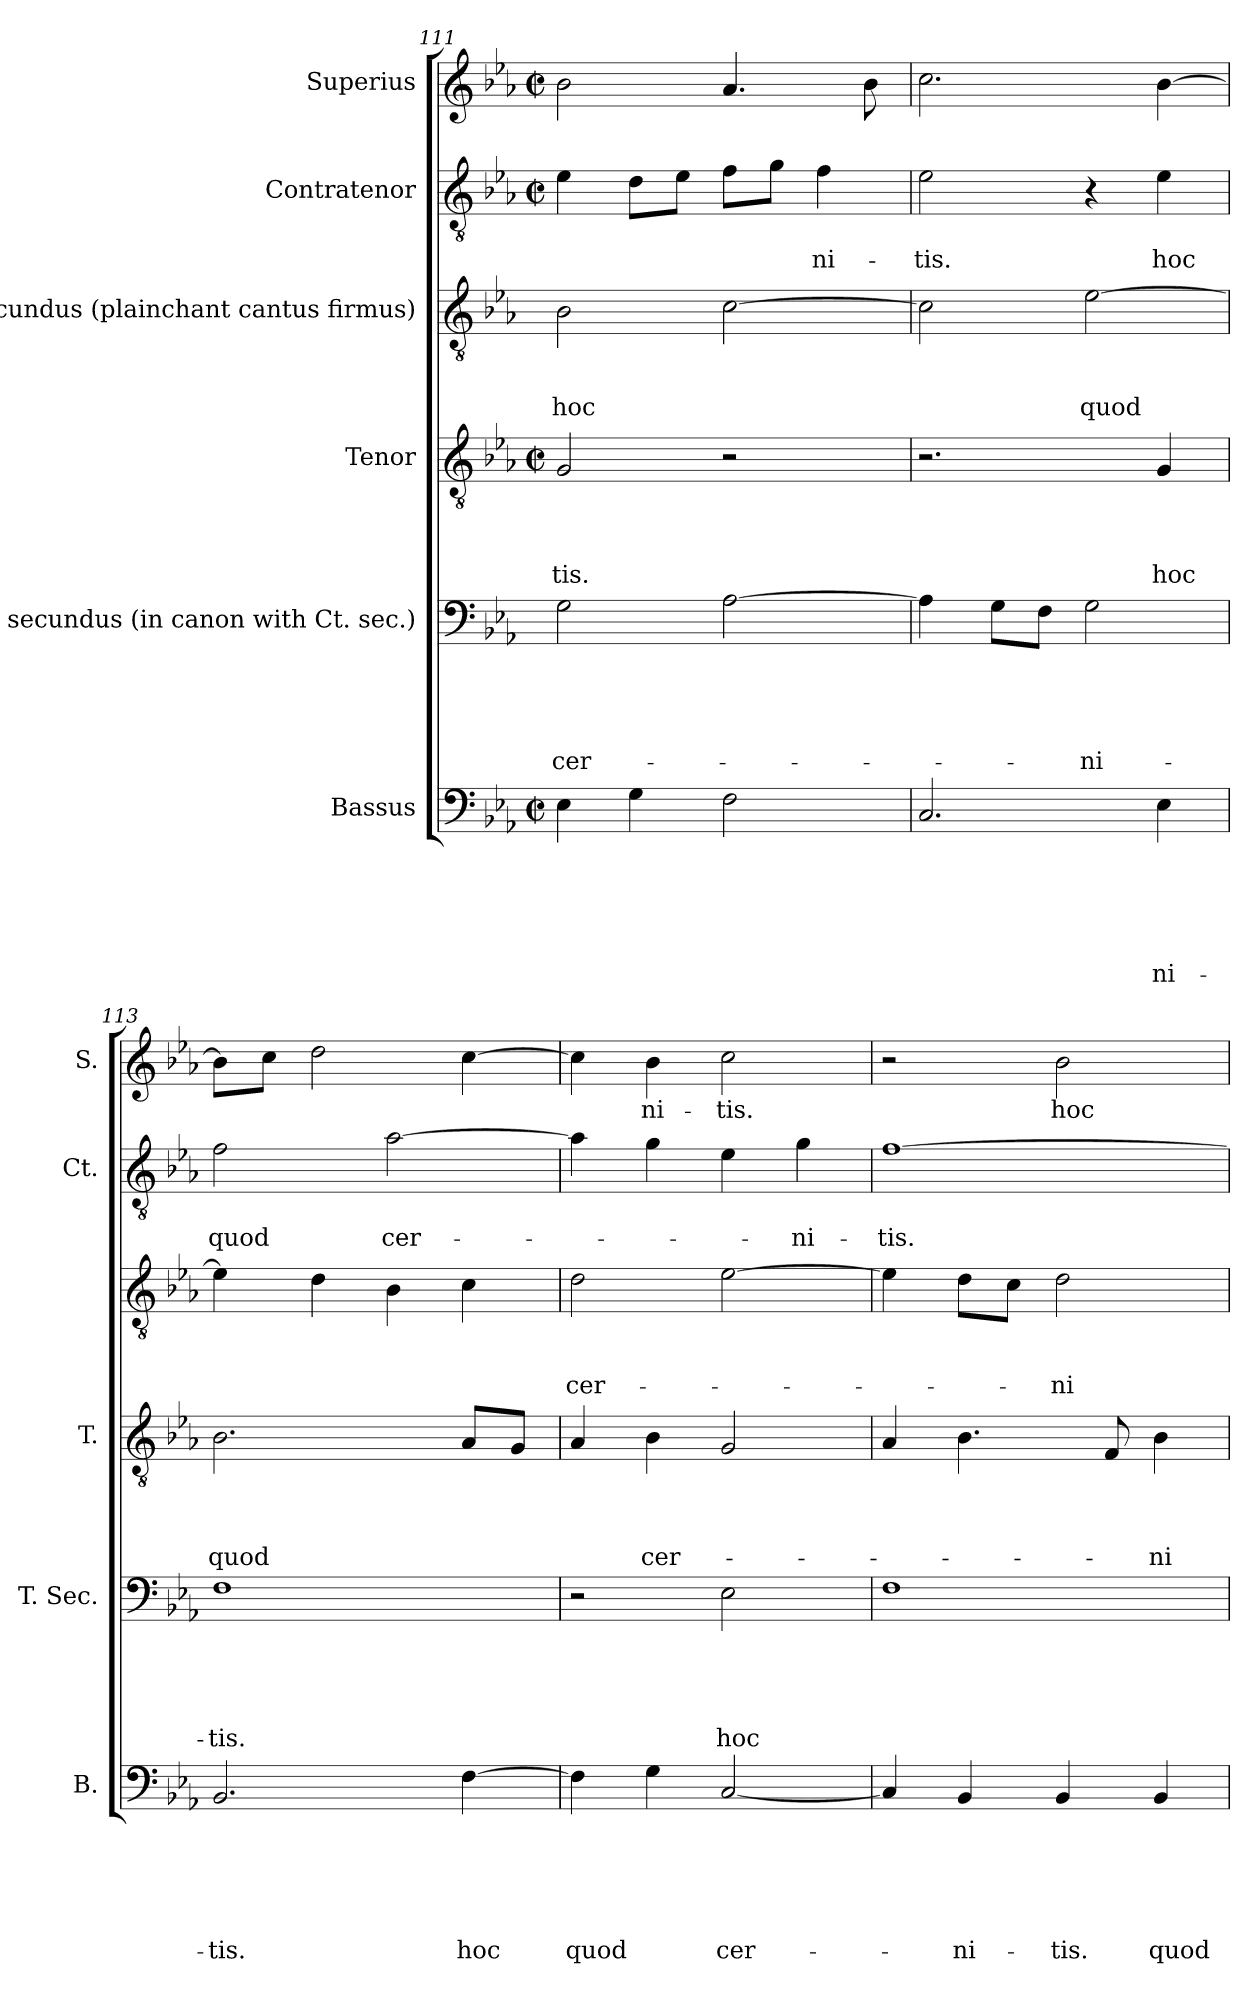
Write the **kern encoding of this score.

**kern	**text	**text	**text	**text	**text	**text	**kern	**text	**text	**text	**text	**text	**kern	**text	**text	**text	**text	**kern	**text	**text	**text	**kern	**text	**text	**kern	**text
*part6	*part6	*part6	*part6	*part6	*part6	*part6	*part5	*part5	*part5	*part5	*part5	*part5	*part4	*part4	*part4	*part4	*part4	*part3	*part3	*part3	*part3	*part2	*part2	*part2	*part1	*part1
*staff6	*staff6	*staff6	*staff6	*staff6	*staff6	*staff6	*staff5	*staff5	*staff5	*staff5	*staff5	*staff5	*staff4	*staff4	*staff4	*staff4	*staff4	*staff3	*staff3	*staff3	*staff3	*staff2	*staff2	*staff2	*staff1	*staff1
*I"Bassus	*	*	*	*	*	*	*I"Tenor secundus (in canon with Ct. sec.)	*	*	*	*	*	*I"Tenor	*	*	*	*	*I"secundus (plainchant cantus firmus)	*	*	*	*I"Contratenor	*	*	*I"Superius	*
*I'B.	*	*	*	*	*	*	*I'T. Sec.	*	*	*	*	*	*I'T.	*	*	*	*	*	*	*	*	*I'Ct.	*	*	*I'S.	*
!!LO:PB:g=z
*clefF4	*	*	*	*	*	*	*clefF4	*	*	*	*	*	*clefGv2	*	*	*	*	*clefGv2	*	*	*	*clefGv2	*	*	*clefG2	*
*k[b-e-a-]	*	*	*	*	*	*	*k[b-e-a-]	*	*	*	*	*	*k[b-e-a-]	*	*	*	*	*k[b-e-a-]	*	*	*	*k[b-e-a-]	*	*	*k[b-e-a-]	*
*E-:	*	*	*	*	*	*	*E-:	*	*	*	*	*	*E-:	*	*	*	*	*E-:	*	*	*	*E-:	*	*	*E-:	*
*M2/2	*	*	*	*	*	*	*	*	*	*	*	*	*M2/2	*	*	*	*	*	*	*	*	*M2/2	*	*	*M2/2	*
*met(c|)	*	*	*	*	*	*	*	*	*	*	*	*	*met(c|)	*	*	*	*	*	*	*	*	*met(c|)	*	*	*met(c|)	*
=111	=111	=111	=111	=111	=111	=111	=111	=111	=111	=111	=111	=111	=111	=111	=111	=111	=111	=111	=111	=111	=111	=111	=111	=111	=111	=111
!	!	!	!	!	!	!	!	!	!	!	!	!LO:LY:b	!	!	!	!	!LO:LY:b	!	!	!	!LO:LY:b	!	!	!	!	!
4E-\	.	.	.	.	.	.	2G\	.	.	.	.	cer-	2G/	.	.	.	-tis.	2B-\	.	.	hoc	4e-\	.	.	2b-\	.
4G\	.	.	.	.	.	.	.	.	.	.	.	.	.	.	.	.	.	.	.	.	.	8d\L	.	.	.	.
.	.	.	.	.	.	.	.	.	.	.	.	.	.	.	.	.	.	.	.	.	.	8e-\J	.	.	.	.
2F\	.	.	.	.	.	.	[>2A-\	.	.	.	.	.	2r	.	.	.	.	[>2c\	.	.	.	8f\L	.	.	4.a-/	.
.	.	.	.	.	.	.	.	.	.	.	.	.	.	.	.	.	.	.	.	.	.	8g\J	.	.	.	.
!	!	!	!	!	!	!	!	!	!	!	!	!	!	!	!	!	!	!	!	!	!	!	!	!LO:LY:b	!	!
.	.	.	.	.	.	.	.	.	.	.	.	.	.	.	.	.	.	.	.	.	.	4f\	.	-ni-	.	.
.	.	.	.	.	.	.	.	.	.	.	.	.	.	.	.	.	.	.	.	.	.	.	.	.	8b-\	.
=112	=112	=112	=112	=112	=112	=112	=112	=112	=112	=112	=112	=112	=112	=112	=112	=112	=112	=112	=112	=112	=112	=112	=112	=112	=112	=112
!	!	!	!	!	!	!	!	!	!	!	!	!	!	!	!	!	!	!	!	!	!	!	!	!LO:LY:b	!	!
2.C/	.	.	.	.	.	.	4A-\]	.	.	.	.	.	2.r	.	.	.	.	2c\]	.	.	.	2e-\	.	-tis.	2.cc\	.
.	.	.	.	.	.	.	8G\L	.	.	.	.	.	.	.	.	.	.	.	.	.	.	.	.	.	.	.
.	.	.	.	.	.	.	8F\J	.	.	.	.	.	.	.	.	.	.	.	.	.	.	.	.	.	.	.
!	!	!	!	!	!	!	!	!	!	!	!	!LO:LY:b	!	!	!	!	!	!	!	!	!LO:LY:b	!	!	!	!	!
.	.	.	.	.	.	.	2G\	.	.	.	.	-ni-	.	.	.	.	.	[>2e-\	.	.	quod	4r	.	.	.	.
!	!	!	!	!	!	!LO:LY:b	!	!	!	!	!	!	!	!	!	!	!LO:LY:b	!	!	!	!	!	!	!LO:LY:b	!	!
4E-\	.	.	.	.	.	-ni-	.	.	.	.	.	.	4G/	.	.	.	hoc	.	.	.	.	4e-\	.	hoc	[>4b-\	.
=113	=113	=113	=113	=113	=113	=113	=113	=113	=113	=113	=113	=113	=113	=113	=113	=113	=113	=113	=113	=113	=113	=113	=113	=113	=113	=113
!	!	!	!	!	!	!LO:LY:b	!	!	!	!	!	!LO:LY:b	!	!	!	!	!LO:LY:b	!	!	!	!	!	!	!LO:LY:b	!	!
2.BB-/	.	.	.	.	.	-tis.	1F	.	.	.	.	-tis.	2.B-\	.	.	.	quod	4e-\]	.	.	.	2f\	.	quod	8b-\L]	.
.	.	.	.	.	.	.	.	.	.	.	.	.	.	.	.	.	.	.	.	.	.	.	.	.	8cc\J	.
.	.	.	.	.	.	.	.	.	.	.	.	.	.	.	.	.	.	4d\	.	.	.	.	.	.	2dd\	.
!	!	!	!	!	!	!	!	!	!	!	!	!	!	!	!	!	!	!	!	!	!	!	!	!LO:LY:b	!	!
.	.	.	.	.	.	.	.	.	.	.	.	.	.	.	.	.	.	4B-\	.	.	.	[>2a-\	.	cer-	.	.
!	!	!	!	!	!	!LO:LY:b	!	!	!	!	!	!	!	!	!	!	!	!	!	!	!	!	!	!	!	!
[>4F\	.	.	.	.	.	hoc	.	.	.	.	.	.	8A-/L	.	.	.	.	4c\	.	.	.	.	.	.	[>4cc\	.
.	.	.	.	.	.	.	.	.	.	.	.	.	8G/J	.	.	.	.	.	.	.	.	.	.	.	.	.
=114	=114	=114	=114	=114	=114	=114	=114	=114	=114	=114	=114	=114	=114	=114	=114	=114	=114	=114	=114	=114	=114	=114	=114	=114	=114	=114
!	!	!	!	!	!	!LO:LY:b	!	!	!	!	!	!	!	!	!	!	!	!	!	!	!LO:LY:b	!	!	!	!	!
4F\]	.	.	.	.	.	quod	2r	.	.	.	.	.	4A-/	.	.	.	.	2d\	.	.	cer-	4a-\]	.	.	4cc\]	.
!	!	!	!	!	!	!	!	!	!	!	!	!	!	!	!	!	!LO:LY:b	!	!	!	!	!	!	!	!	!LO:LY:b
4G\	.	.	.	.	.	.	.	.	.	.	.	.	4B-\	.	.	.	cer-	.	.	.	.	4g\	.	.	4b-\	-ni-
!	!	!	!	!	!	!LO:LY:b	!	!	!	!	!	!LO:LY:b	!	!	!	!	!	!	!	!	!	!	!	!	!	!LO:LY:b
[<2C/	.	.	.	.	.	cer-	2E-\	.	.	.	.	hoc	2G/	.	.	.	.	[>2e-\	.	.	.	4e-\	.	.	2cc\	-tis.
!	!	!	!	!	!	!	!	!	!	!	!	!	!	!	!	!	!	!	!	!	!	!	!	!LO:LY:b	!	!
.	.	.	.	.	.	.	.	.	.	.	.	.	.	.	.	.	.	.	.	.	.	4g\	.	-ni-	.	.
=115	=115	=115	=115	=115	=115	=115	=115	=115	=115	=115	=115	=115	=115	=115	=115	=115	=115	=115	=115	=115	=115	=115	=115	=115	=115	=115
!	!	!	!	!	!	!	!	!	!	!	!	!	!	!	!	!	!	!	!	!	!	!	!	!LO:LY:b	!	!
4C/]	.	.	.	.	.	.	1F	.	.	.	.	.	4A-/	.	.	.	.	4e-\]	.	.	.	[>1f	.	-tis.	2r	.
!	!	!	!	!	!	!LO:LY:b	!	!	!	!	!	!	!	!	!	!	!	!	!	!	!	!	!	!	!	!
4BB-/	.	.	.	.	.	-ni-	.	.	.	.	.	.	4.B-\	.	.	.	.	8d\L	.	.	.	.	.	.	.	.
.	.	.	.	.	.	.	.	.	.	.	.	.	.	.	.	.	.	8c\J	.	.	.	.	.	.	.	.
!	!	!	!	!	!	!LO:LY:b	!	!	!	!	!	!	!	!	!	!	!	!	!	!	!LO:LY:b	!	!	!	!	!LO:LY:b
4BB-/	.	.	.	.	.	-tis.	.	.	.	.	.	.	.	.	.	.	.	2d\	.	.	-ni-	.	.	.	2b-\	hoc
.	.	.	.	.	.	.	.	.	.	.	.	.	8F/	.	.	.	.	.	.	.	.	.	.	.	.	.
!	!	!	!	!	!	!LO:LY:b	!	!	!	!	!	!	!	!	!	!	!LO:LY:b	!	!	!	!	!	!	!	!	!
4BB-/	.	.	.	.	.	quod	.	.	.	.	.	.	4B-\	.	.	.	-ni-	.	.	.	.	.	.	.	.	.
=	=	=	=	=	=	=	=	=	=	=	=	=	=	=	=	=	=	=	=	=	=	=	=	=	=	=
*-	*-	*-	*-	*-	*-	*-	*-	*-	*-	*-	*-	*-	*-	*-	*-	*-	*-	*-	*-	*-	*-	*-	*-	*-	*-	*-
